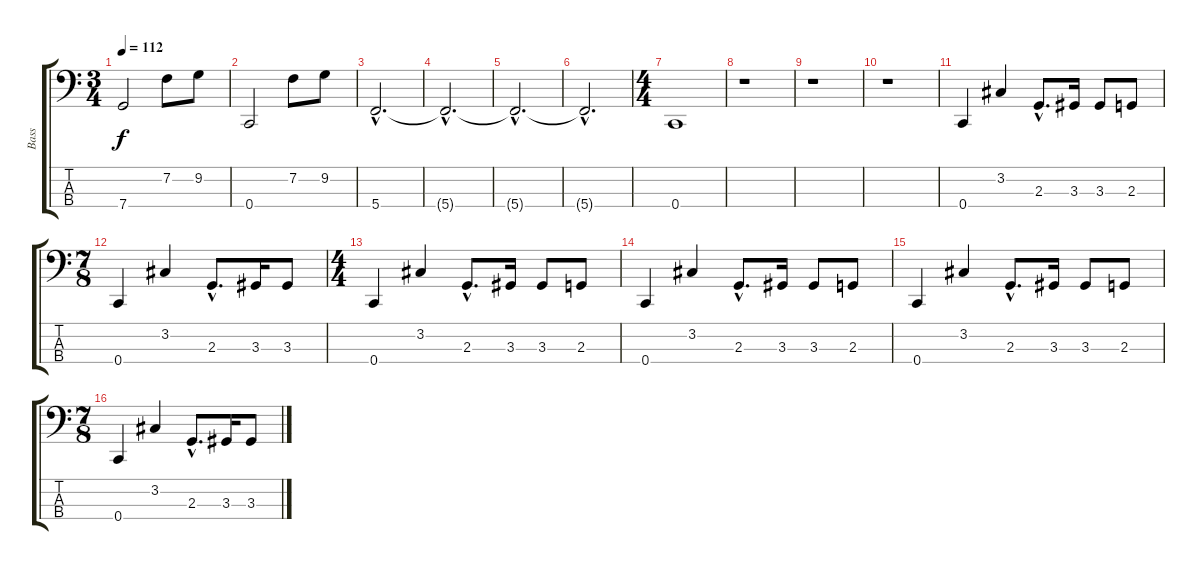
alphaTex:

\track ("Bass" "Bass") {instrument electricbassfinger}
\staff {score tabs}
\tuning (Eb2 Bb1 F1 C1) {hide}
\ts (3 4)
\tempo 112
\clef f4
\ks c
7.4.2{dy f} 7.2.8 9.2.8 |
0.4.2 7.2.8 9.2.8 |
5.4{hac}.2{d} |
5.4{hac t}.2{d} |
5.4{hac t}.2{d} |
5.4{hac t}.2{d} |
\ts (4 4)
0.4.1 |
r.1 |
r.1 |
r.1 |
0.4.4 3.2.4 2.3{hac}.8{d} 3.3.16 3.3.8 2.3.8 |
\ts (7 8)
0.4.4 3.2.4 2.3{hac}.8{d} 3.3.16 3.3.8 |
\ts (4 4)
0.4.4 3.2.4 2.3{hac}.8{d} 3.3.16 3.3.8 2.3.8 |
0.4.4 3.2.4 2.3{hac}.8{d} 3.3.16 3.3.8 2.3.8 |
0.4.4 3.2.4 2.3{hac}.8{d} 3.3.16 3.3.8 2.3.8 |
\ts (7 8)
0.4.4 3.2.4 2.3{hac}.8{d} 3.3.16 3.3.8
